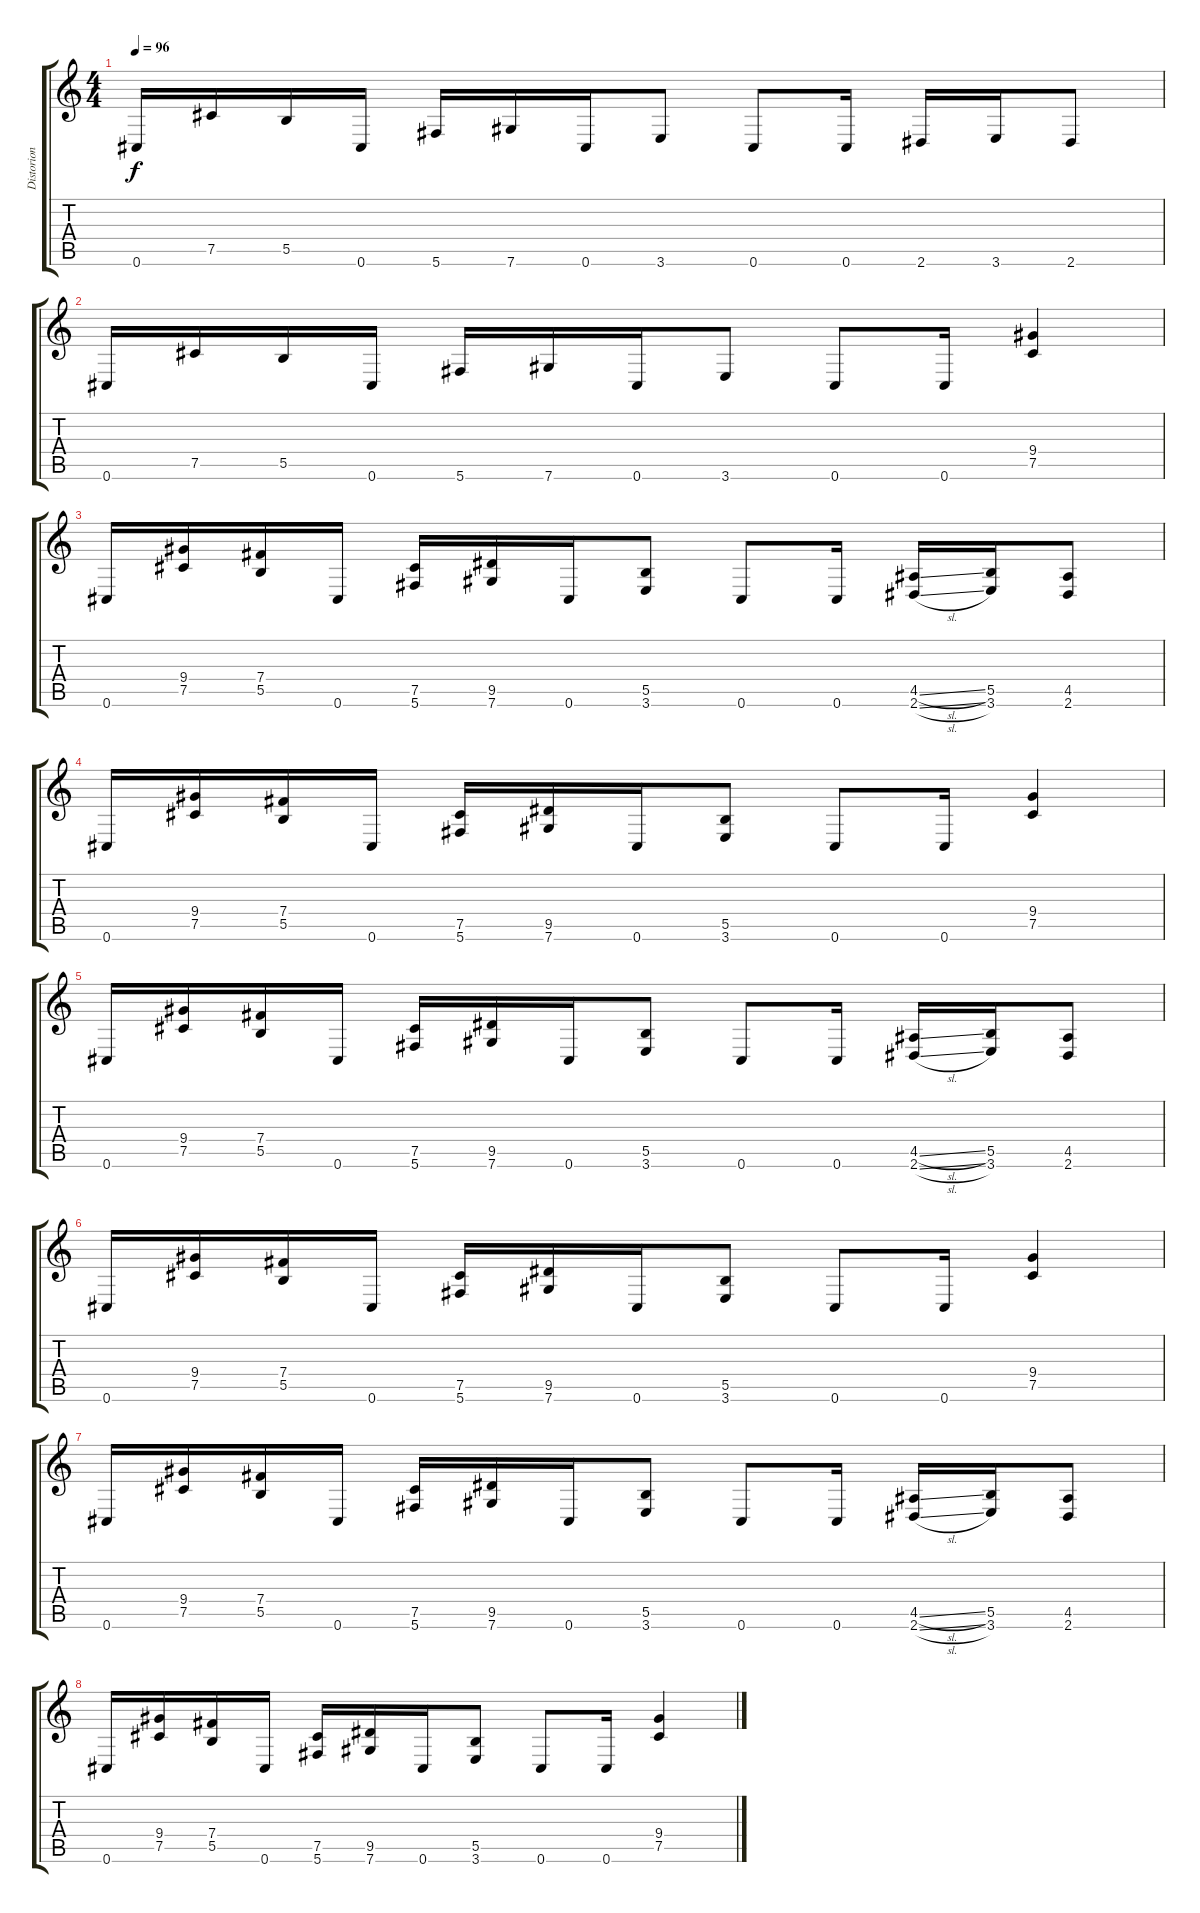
\track ("Distorion Guitar" "Distorion ") {instrument distortionguitar}
\staff {score tabs}
\tuning (Db4 Ab3 E3 B2 Gb2 Db2) {hide}
\ts (4 4)
\tempo 96
\clef g2
\ks c
0.6.16{dy f} 7.5.16 5.5.16 0.6.16 5.6.16 7.6.16 0.6.16 3.6.8 0.6.8 0.6.16 2.6.16 3.6.16 2.6.8 |
0.6.16 7.5.16 5.5.16 0.6.16 5.6.16 7.6.16 0.6.16 3.6.8 0.6.8 0.6.16 (9.4 7.5).4 |
0.6.16 (9.4 7.5).16 (7.4 5.5).16 0.6.16 (7.5 5.6).16 (9.5 7.6).16 0.6.16 (5.5 3.6).8 0.6.8 0.6.16 (4.5{sl} 2.6{sl}).16 (5.5 3.6).16 (4.5 2.6).8 |
0.6.16 (9.4 7.5).16 (7.4 5.5).16 0.6.16 (7.5 5.6).16 (9.5 7.6).16 0.6.16 (5.5 3.6).8 0.6.8 0.6.16 (9.4 7.5).4 |
0.6.16 (9.4 7.5).16 (7.4 5.5).16 0.6.16 (7.5 5.6).16 (9.5 7.6).16 0.6.16 (5.5 3.6).8 0.6.8 0.6.16 (4.5{sl} 2.6{sl}).16 (5.5 3.6).16 (4.5 2.6).8 |
0.6.16 (9.4 7.5).16 (7.4 5.5).16 0.6.16 (7.5 5.6).16 (9.5 7.6).16 0.6.16 (5.5 3.6).8 0.6.8 0.6.16 (9.4 7.5).4 |
0.6.16 (9.4 7.5).16 (7.4 5.5).16 0.6.16 (7.5 5.6).16 (9.5 7.6).16 0.6.16 (5.5 3.6).8 0.6.8 0.6.16 (4.5{sl} 2.6{sl}).16 (5.5 3.6).16 (4.5 2.6).8 |
0.6.16 (9.4 7.5).16 (7.4 5.5).16 0.6.16 (7.5 5.6).16 (9.5 7.6).16 0.6.16 (5.5 3.6).8 0.6.8 0.6.16 (9.4 7.5).4
